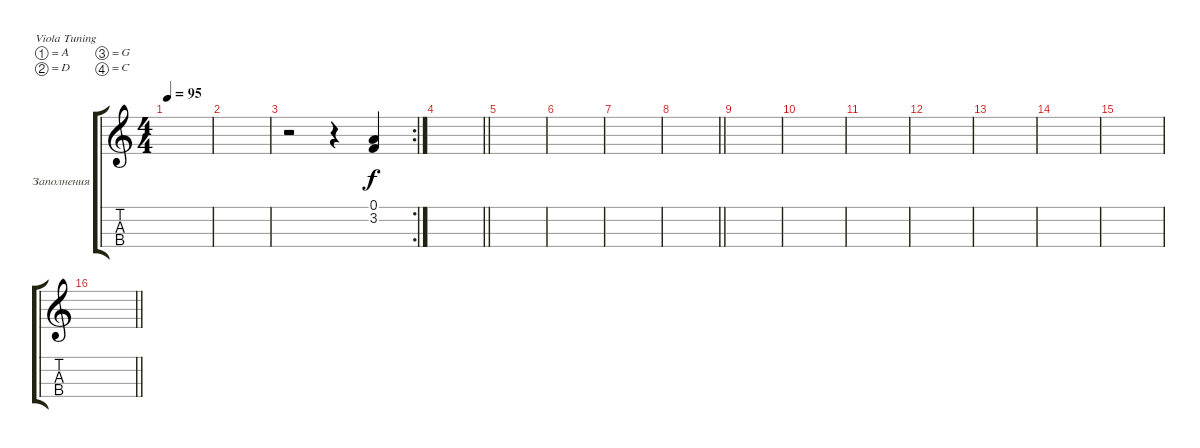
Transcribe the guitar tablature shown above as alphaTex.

\defaultSystemsLayout 4
\bracketExtendMode groupsimilarinstruments
\firstSystemTrackNameOrientation horizontal
\otherSystemsTrackNameOrientation horizontal
\track ("Заполнения" "Заполнения") {instrument viola}
\staff {score tabs}
\tuning (A4 D4 G3 C3)
\ts (4 4)
\tempo 95
\clef g2
\ks c
|
|
\rc 2
r.2 r.4 (0.1 3.2).4 |
\barLineRight lightlight
|
|
|
|
\barLineRight lightlight
|
|
|
|
|
|
|
|
\barLineRight lightlight
